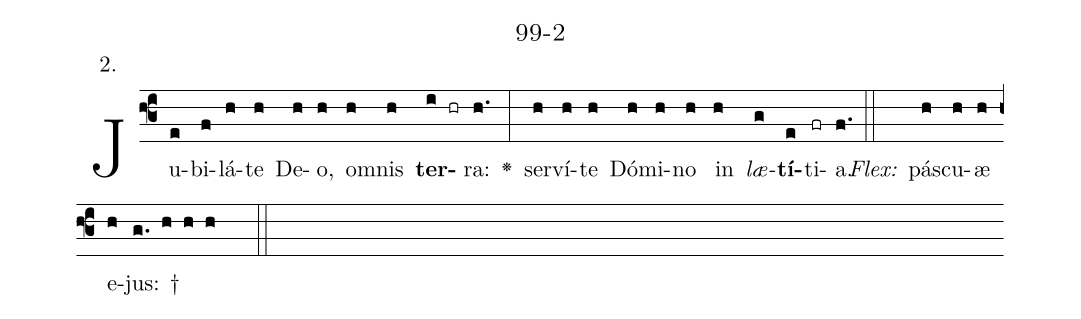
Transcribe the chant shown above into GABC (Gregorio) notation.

name: 99-2;
annotation: 2.;
%%
(f3)Ju(e)bi(f)lá(h)te(h) De(h)o,(h) om(h)nis(h) <b>ter</b>(i hr)ra:(h.) <v>\greheightstar</v>(:) ser(h)ví(h)te(h) Dó(h)mi(h)no(h) in(h) <i>læ</i>(g)<b>tí</b>(e)ti(fr)a.(f.) (::)
<i>Flex:</i>()  pás(h)cu(h)æ(h) e(h)jus: †(g. h h h  ::)

%E(h) u(h) o(h) u(g) a(e) e.(f.) (::)
